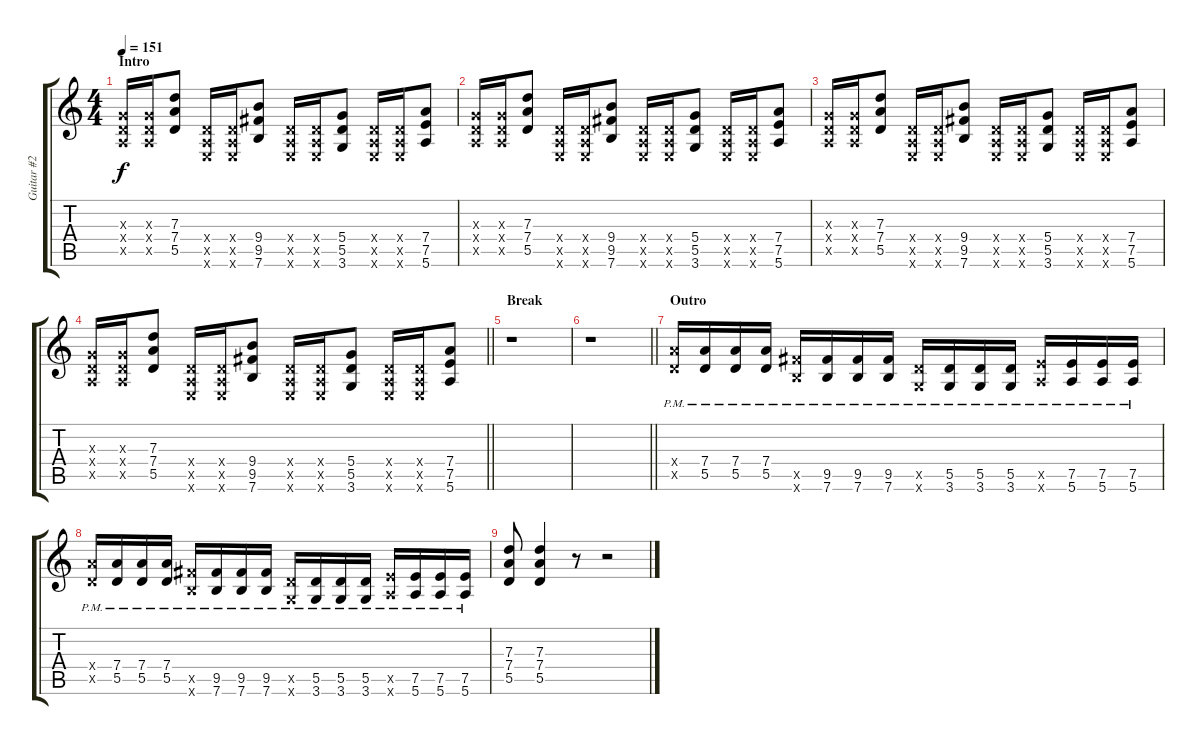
\track ("Guitar #2" "Guitar #2") {instrument distortionguitar}
\staff {score tabs}
\tuning (E4 B3 G3 D3 A2 E2) {hide}
\ts (4 4)
\section ("" "Intro")
\tempo 151
\clef g2
\ks c
(0.3{x} 0.4{x} 0.5{x}).16{dy f} (0.3{x} 0.4{x} 0.5{x}).16 (7.3 7.4 5.5).8 (0.4{x} 0.5{x} 0.6{x}).16 (0.4{x} 0.5{x} 0.6{x}).16 (9.4 9.5 7.6).8 (0.4{x} 0.5{x} 0.6{x}).16 (0.4{x} 0.5{x} 0.6{x}).16 (5.4 5.5 3.6).8 (0.4{x} 0.5{x} 0.6{x}).16 (0.4{x} 0.5{x} 0.6{x}).16 (7.4 7.5 5.6).8 |
(0.3{x} 0.4{x} 0.5{x}).16 (0.3{x} 0.4{x} 0.5{x}).16 (7.3 7.4 5.5).8 (0.4{x} 0.5{x} 0.6{x}).16 (0.4{x} 0.5{x} 0.6{x}).16 (9.4 9.5 7.6).8 (0.4{x} 0.5{x} 0.6{x}).16 (0.4{x} 0.5{x} 0.6{x}).16 (5.4 5.5 3.6).8 (0.4{x} 0.5{x} 0.6{x}).16 (0.4{x} 0.5{x} 0.6{x}).16 (7.4 7.5 5.6).8 |
(0.3{x} 0.4{x} 0.5{x}).16 (0.3{x} 0.4{x} 0.5{x}).16 (7.3 7.4 5.5).8 (0.4{x} 0.5{x} 0.6{x}).16 (0.4{x} 0.5{x} 0.6{x}).16 (9.4 9.5 7.6).8 (0.4{x} 0.5{x} 0.6{x}).16 (0.4{x} 0.5{x} 0.6{x}).16 (5.4 5.5 3.6).8 (0.4{x} 0.5{x} 0.6{x}).16 (0.4{x} 0.5{x} 0.6{x}).16 (7.4 7.5 5.6).8 |
\barLineRight lightlight
(0.3{x} 0.4{x} 0.5{x}).16 (0.3{x} 0.4{x} 0.5{x}).16 (7.3 7.4 5.5).8 (0.4{x} 0.5{x} 0.6{x}).16 (0.4{x} 0.5{x} 0.6{x}).16 (9.4 9.5 7.6).8 (0.4{x} 0.5{x} 0.6{x}).16 (0.4{x} 0.5{x} 0.6{x}).16 (5.4 5.5 3.6).8 (0.4{x} 0.5{x} 0.6{x}).16 (0.4{x} 0.5{x} 0.6{x}).16 (7.4 7.5 5.6).8 |
\section ("" "Break")
r.1 |
\barLineRight lightlight
r.1 |
\section ("" "Outro")
(7.4{pm x} 5.5{pm x}).16 (7.4{pm} 5.5{pm}).16 (7.4{pm} 5.5{pm}).16 (7.4{pm} 5.5{pm}).16 (9.5{pm x} 7.6{pm x}).16 (9.5{pm} 7.6{pm}).16 (9.5{pm} 7.6{pm}).16 (9.5{pm} 7.6{pm}).16 (5.5{pm x} 3.6{pm x}).16 (5.5{pm} 3.6{pm}).16 (5.5{pm} 3.6{pm}).16 (5.5{pm} 3.6{pm}).16 (7.5{pm x} 5.6{pm x}).16 (7.5{pm} 5.6{pm}).16 (7.5{pm} 5.6{pm}).16 (7.5{pm} 5.6{pm}).16 |
(7.4{pm x} 5.5{pm x}).16 (7.4{pm} 5.5{pm}).16 (7.4{pm} 5.5{pm}).16 (7.4{pm} 5.5{pm}).16 (9.5{pm x} 7.6{pm x}).16 (9.5{pm} 7.6{pm}).16 (9.5{pm} 7.6{pm}).16 (9.5{pm} 7.6{pm}).16 (5.5{pm x} 3.6{pm x}).16 (5.5{pm} 3.6{pm}).16 (5.5{pm} 3.6{pm}).16 (5.5{pm} 3.6{pm}).16 (7.5{pm x} 5.6{pm x}).16 (7.5{pm} 5.6{pm}).16 (7.5{pm} 5.6{pm}).16 (7.5{pm} 5.6{pm}).16 |
(7.3 7.4 5.5).8 (7.3 7.4 5.5).4 r.8 r.2
